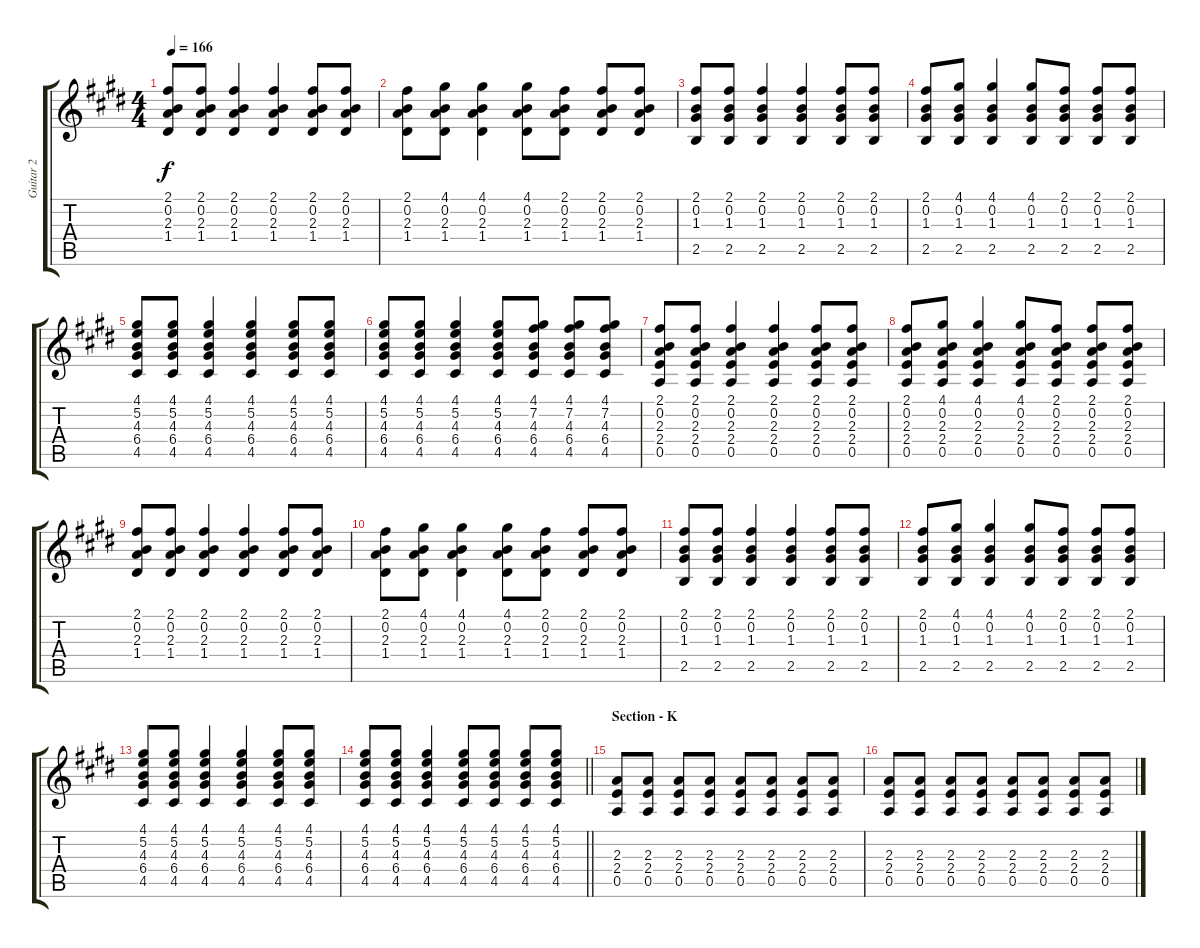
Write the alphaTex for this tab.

\track ("Guitar 2" "Guitar 2") {instrument distortionguitar}
\staff {score tabs}
\tuning (E4 B3 G3 D3 A2 E2) {hide}
\ts (4 4)
\tempo 166
\clef g2
\ks e
(2.1 0.2 2.3 1.4).8{dy f} (2.1 0.2 2.3 1.4).8 (2.1 0.2 2.3 1.4).4 (2.1 0.2 2.3 1.4).4 (2.1 0.2 2.3 1.4).8 (2.1 0.2 2.3 1.4).8 |
(2.1 0.2 2.3 1.4).8 (4.1 0.2 2.3 1.4).8 (4.1 0.2 2.3 1.4).4 (4.1 0.2 2.3 1.4).8 (2.1 0.2 2.3 1.4).8 (2.1 0.2 2.3 1.4).8 (2.1 0.2 2.3 1.4).8 |
(2.1 0.2 1.3 2.5).8 (2.1 0.2 1.3 2.5).8 (2.1 0.2 1.3 2.5).4 (2.1 0.2 1.3 2.5).4 (2.1 0.2 1.3 2.5).8 (2.1 0.2 1.3 2.5).8 |
(2.1 0.2 1.3 2.5).8 (4.1 0.2 1.3 2.5).8 (4.1 0.2 1.3 2.5).4 (4.1 0.2 1.3 2.5).8 (2.1 0.2 1.3 2.5).8 (2.1 0.2 1.3 2.5).8 (2.1 0.2 1.3 2.5).8 |
(4.1 5.2 4.3 6.4 4.5).8 (4.1 5.2 4.3 6.4 4.5).8 (4.1 5.2 4.3 6.4 4.5).4 (4.1 5.2 4.3 6.4 4.5).4 (4.1 5.2 4.3 6.4 4.5).8 (4.1 5.2 4.3 6.4 4.5).8 |
(4.1 5.2 4.3 6.4 4.5).8 (4.1 5.2 4.3 6.4 4.5).8 (4.1 5.2 4.3 6.4 4.5).4 (4.1 5.2 4.3 6.4 4.5).8 (4.1 7.2 4.3 6.4 4.5).8 (4.1 7.2 4.3 6.4 4.5).8 (4.1 7.2 4.3 6.4 4.5).8 |
(2.1 0.2 2.3 2.4 0.5).8 (2.1 0.2 2.3 2.4 0.5).8 (2.1 0.2 2.3 2.4 0.5).4 (2.1 0.2 2.3 2.4 0.5).4 (2.1 0.2 2.3 2.4 0.5).8 (2.1 0.2 2.3 2.4 0.5).8 |
(2.1 0.2 2.3 2.4 0.5).8 (4.1 0.2 2.3 2.4 0.5).8 (4.1 0.2 2.3 2.4 0.5).4 (4.1 0.2 2.3 2.4 0.5).8 (2.1 0.2 2.3 2.4 0.5).8 (2.1 0.2 2.3 2.4 0.5).8 (2.1 0.2 2.3 2.4 0.5).8 |
(2.1 0.2 2.3 1.4).8 (2.1 0.2 2.3 1.4).8 (2.1 0.2 2.3 1.4).4 (2.1 0.2 2.3 1.4).4 (2.1 0.2 2.3 1.4).8 (2.1 0.2 2.3 1.4).8 |
(2.1 0.2 2.3 1.4).8 (4.1 0.2 2.3 1.4).8 (4.1 0.2 2.3 1.4).4 (4.1 0.2 2.3 1.4).8 (2.1 0.2 2.3 1.4).8 (2.1 0.2 2.3 1.4).8 (2.1 0.2 2.3 1.4).8 |
(2.1 0.2 1.3 2.5).8 (2.1 0.2 1.3 2.5).8 (2.1 0.2 1.3 2.5).4 (2.1 0.2 1.3 2.5).4 (2.1 0.2 1.3 2.5).8 (2.1 0.2 1.3 2.5).8 |
(2.1 0.2 1.3 2.5).8 (4.1 0.2 1.3 2.5).8 (4.1 0.2 1.3 2.5).4 (4.1 0.2 1.3 2.5).8 (2.1 0.2 1.3 2.5).8 (2.1 0.2 1.3 2.5).8 (2.1 0.2 1.3 2.5).8 |
(4.1 5.2 4.3 6.4 4.5).8 (4.1 5.2 4.3 6.4 4.5).8 (4.1 5.2 4.3 6.4 4.5).4 (4.1 5.2 4.3 6.4 4.5).4 (4.1 5.2 4.3 6.4 4.5).8 (4.1 5.2 4.3 6.4 4.5).8 |
\barLineRight lightlight
(4.1 5.2 4.3 6.4 4.5).8 (4.1 5.2 4.3 6.4 4.5).8 (4.1 5.2 4.3 6.4 4.5).4 (4.1 5.2 4.3 6.4 4.5).8 (4.1 5.2 4.3 6.4 4.5).8 (4.1 5.2 4.3 6.4 4.5).8 (4.1 5.2 4.3 6.4 4.5).8 |
\section ("" "Section - K")
(2.3 2.4 0.5).8 (2.3 2.4 0.5).8 (2.3 2.4 0.5).8 (2.3 2.4 0.5).8 (2.3 2.4 0.5).8 (2.3 2.4 0.5).8 (2.3 2.4 0.5).8 (2.3 2.4 0.5).8 |
(2.3 2.4 0.5).8 (2.3 2.4 0.5).8 (2.3 2.4 0.5).8 (2.3 2.4 0.5).8 (2.3 2.4 0.5).8 (2.3 2.4 0.5).8 (2.3 2.4 0.5).8 (2.3 2.4 0.5).8
